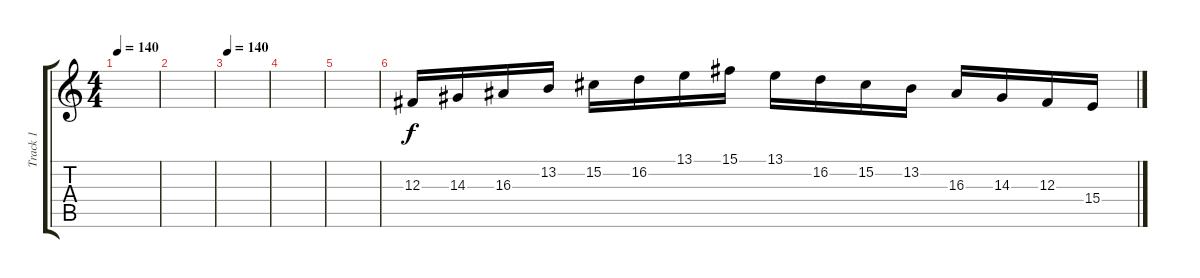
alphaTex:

\track ("Track 1" "Track 1") {instrument stringensemble1}
\staff {score tabs}
\tuning (Eb4 Bb3 Gb3 Db3 Ab2 Eb2) {hide}
\ts (4 4)
\tempo 140
\clef g2
\ks aminor
|
|
\tempo 140
|
|
|
12.3.16 14.3.16 16.3.16 13.2.16 15.2.16 16.2.16 13.1.16 15.1.16 13.1.16 16.2.16 15.2.16 13.2.16 16.3.16 14.3.16 12.3.16 15.4.16
